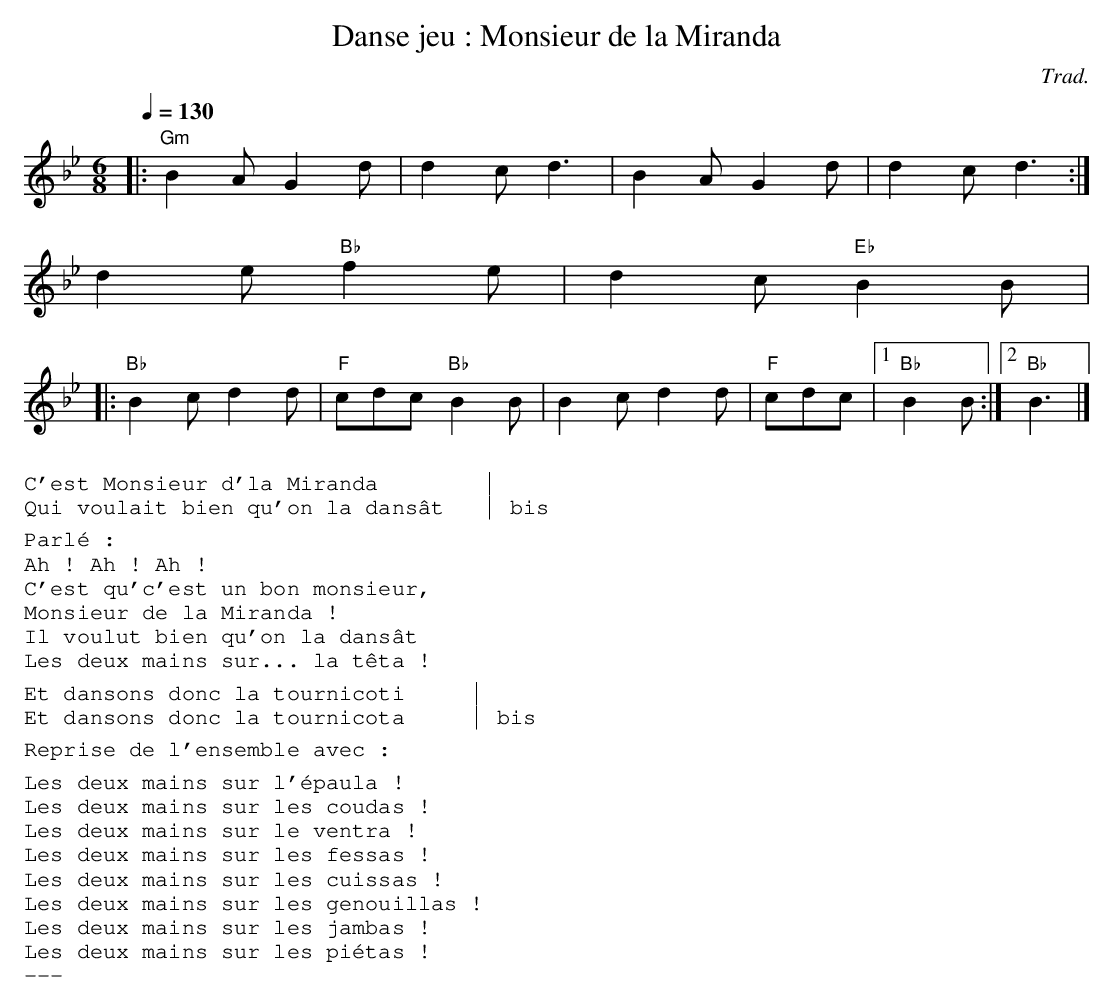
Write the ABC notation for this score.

X:1
T:Danse jeu : Monsieur de la Miranda
C:Trad.
M:6/8
L:1/8
Q:1/4=130
K:Bbmaj
|: "Gm"B2A G2d | d2c d3 | B2A G2d | d2c d3 :|
d2e "Bb"f2e | d2c "Eb"B2B |:
"Bb"B2c d2d | "F"cdc "Bb"B2B | B2c d2d | "F"cdc |1 "Bb"B2B :|2 "Bb"B3 |]
%%textfont Courier 14
%%begintext

C'est Monsieur d'la Miranda        |
Qui voulait bien qu'on la dansât   | bis

Parlé :
Ah ! Ah ! Ah !
C'est qu'c'est un bon monsieur,
Monsieur de la Miranda !
Il voulut bien qu'on la dansât
Les deux mains sur... la têta !

Et dansons donc la tournicoti     |
Et dansons donc la tournicota     | bis

Reprise de l'ensemble avec :

Les deux mains sur l'épaula !
Les deux mains sur les coudas !
Les deux mains sur le ventra !
Les deux mains sur les fessas !
Les deux mains sur les cuissas !
Les deux mains sur les genouillas !
Les deux mains sur les jambas !
Les deux mains sur les piétas !
---
